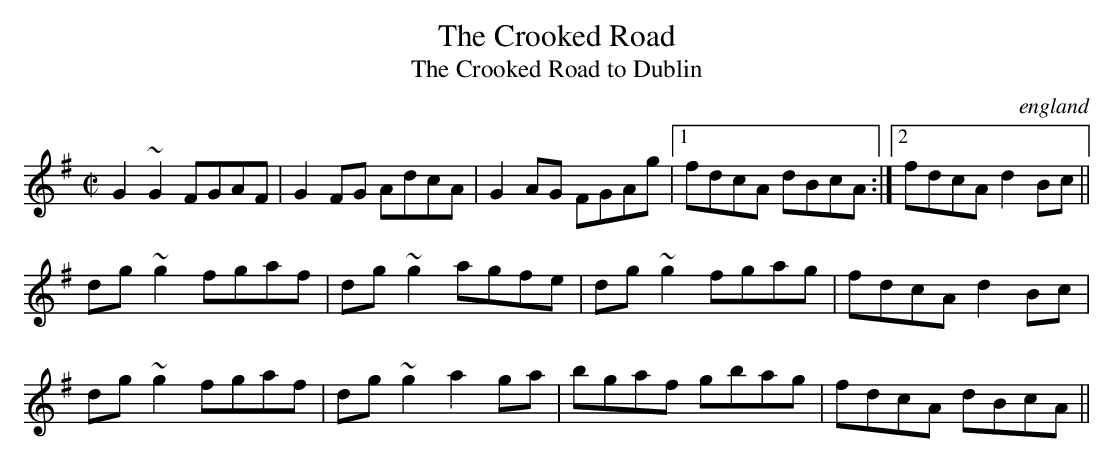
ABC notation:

X:1
T:Crooked Road, The
T:Crooked Road to Dublin, The
O:england
M:C|
L:1/8
K:G
G2~G2 FGAF|G2FG AdcA|G2AG FGAg|1 fdcA dBcA:|2 fdcA d2Bc||
dg~g2 fgaf|dg~g2 agfe|dg~g2 fgag|fdcA d2Bc|
dg~g2 fgaf|dg~g2 a2ga|bgaf gbag|fdcA dBcA||
